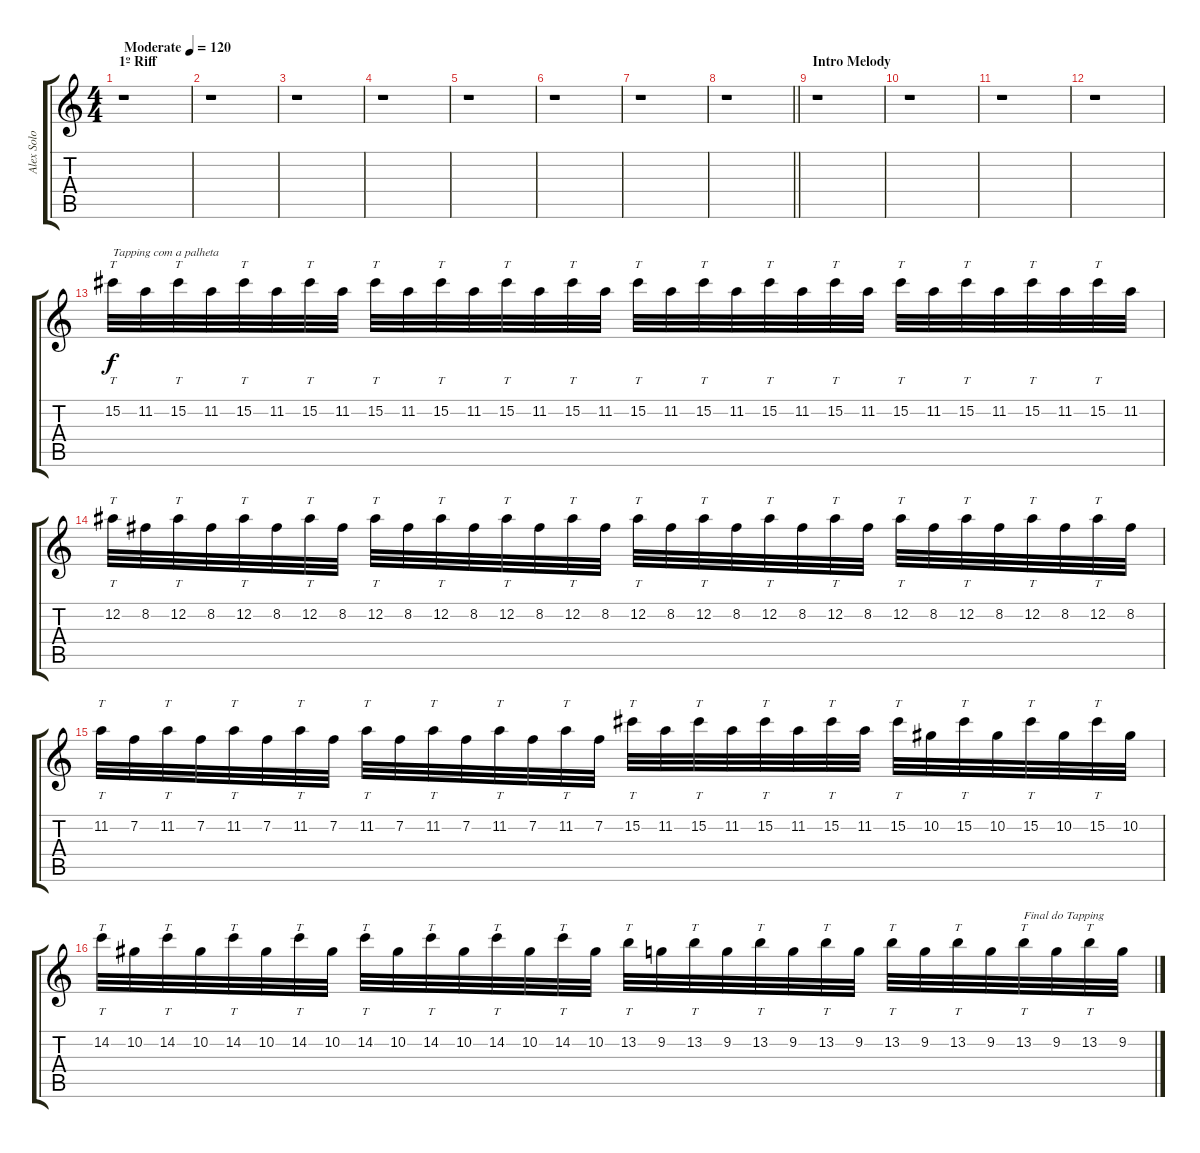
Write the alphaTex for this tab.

\track ("Alex Solo" "Alex Solo") {instrument distortionguitar}
\staff {score tabs}
\tuning (Eb4 Bb3 Gb3 Db3 Ab2 Db2) {hide}
\ts (4 4)
\section ("" "1º Riff")
\tempo (120 "Moderate")
\clef g2
\ks c
r.1{dy f instrument distortionguitar} |
r.1 |
r.1 |
r.1 |
r.1 |
r.1 |
r.1 |
\barLineRight lightlight
r.1 |
\section ("" "Intro Melody")
r.1 |
r.1 |
r.1 |
r.1 |
15.2.32{tt txt "Tapping com a palheta"} 11.2.32 15.2.32{tt} 11.2.32 15.2.32{tt} 11.2.32 15.2.32{tt} 11.2.32 15.2.32{tt} 11.2.32 15.2.32{tt} 11.2.32 15.2.32{tt} 11.2.32 15.2.32{tt} 11.2.32 15.2.32{tt} 11.2.32 15.2.32{tt} 11.2.32 15.2.32{tt} 11.2.32 15.2.32{tt} 11.2.32 15.2.32{tt} 11.2.32 15.2.32{tt} 11.2.32 15.2.32{tt} 11.2.32 15.2.32{tt} 11.2.32 |
12.2.32{tt} 8.2.32 12.2.32{tt} 8.2.32 12.2.32{tt} 8.2.32 12.2.32{tt} 8.2.32 12.2.32{tt} 8.2.32 12.2.32{tt} 8.2.32 12.2.32{tt} 8.2.32 12.2.32{tt} 8.2.32 12.2.32{tt} 8.2.32 12.2.32{tt} 8.2.32 12.2.32{tt} 8.2.32 12.2.32{tt} 8.2.32 12.2.32{tt} 8.2.32 12.2.32{tt} 8.2.32 12.2.32{tt} 8.2.32 12.2.32{tt} 8.2.32 |
11.2.32{tt} 7.2.32 11.2.32{tt} 7.2.32 11.2.32{tt} 7.2.32 11.2.32{tt} 7.2.32 11.2.32{tt} 7.2.32 11.2.32{tt} 7.2.32 11.2.32{tt} 7.2.32 11.2.32{tt} 7.2.32 15.2.32{tt} 11.2.32 15.2.32{tt} 11.2.32 15.2.32{tt} 11.2.32 15.2.32{tt} 11.2.32 15.2.32{tt} 10.2.32 15.2.32{tt} 10.2.32 15.2.32{tt} 10.2.32 15.2.32{tt} 10.2.32 |
14.2.32{tt} 10.2.32 14.2.32{tt} 10.2.32 14.2.32{tt} 10.2.32 14.2.32{tt} 10.2.32 14.2.32{tt} 10.2.32 14.2.32{tt} 10.2.32 14.2.32{tt} 10.2.32 14.2.32{tt} 10.2.32 13.2.32{tt} 9.2.32 13.2.32{tt} 9.2.32 13.2.32{tt} 9.2.32 13.2.32{tt} 9.2.32 13.2.32{tt} 9.2.32 13.2.32{tt} 9.2.32 13.2.32{tt txt "Final do Tapping"} 9.2.32 13.2.32{tt} 9.2.32
